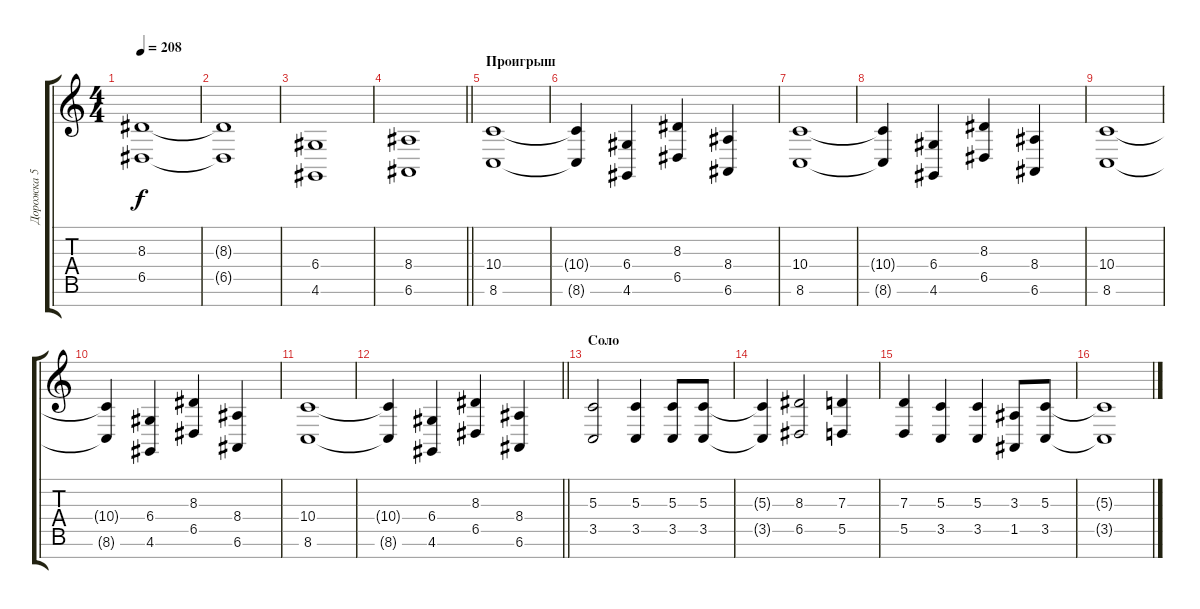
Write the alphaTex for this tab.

\track ("Дорожка 5" "Дорожка 5") {instrument tuba}
\staff {score tabs}
\tuning (E4 B3 G3 D3 A2 E2 B1) {hide}
\ts (4 4)
\tempo 208
\clef g2
\ks c
(8.3 6.5).1{dy f} |
(8.3{t} 6.5{t}).1 |
(6.4 4.6).1 |
\barLineRight lightlight
(8.4 6.6).1 |
\section ("" "Проигрыш")
(10.4 8.6).1 |
(10.4{t} 8.6{t}).4 (6.4 4.6).4 (8.3 6.5).4 (8.4 6.6).4 |
(10.4 8.6).1 |
(10.4{t} 8.6{t}).4 (6.4 4.6).4 (8.3 6.5).4 (8.4 6.6).4 |
(10.4 8.6).1 |
(10.4{t} 8.6{t}).4 (6.4 4.6).4 (8.3 6.5).4 (8.4 6.6).4 |
(10.4 8.6).1 |
\barLineRight lightlight
(10.4{t} 8.6{t}).4 (6.4 4.6).4 (8.3 6.5).4 (8.4 6.6).4 |
\section ("" "Соло")
(5.3 3.5).2 (5.3 3.5).4 (5.3 3.5).8 (5.3 3.5).8 |
(5.3{t} 3.5{t}).4 (8.3 6.5).2 (7.3 5.5).4 |
(7.3 5.5).4 (5.3 3.5).4 (5.3 3.5).4 (3.3 1.5).8 (5.3 3.5).8 |
(5.3{t} 3.5{t}).1
